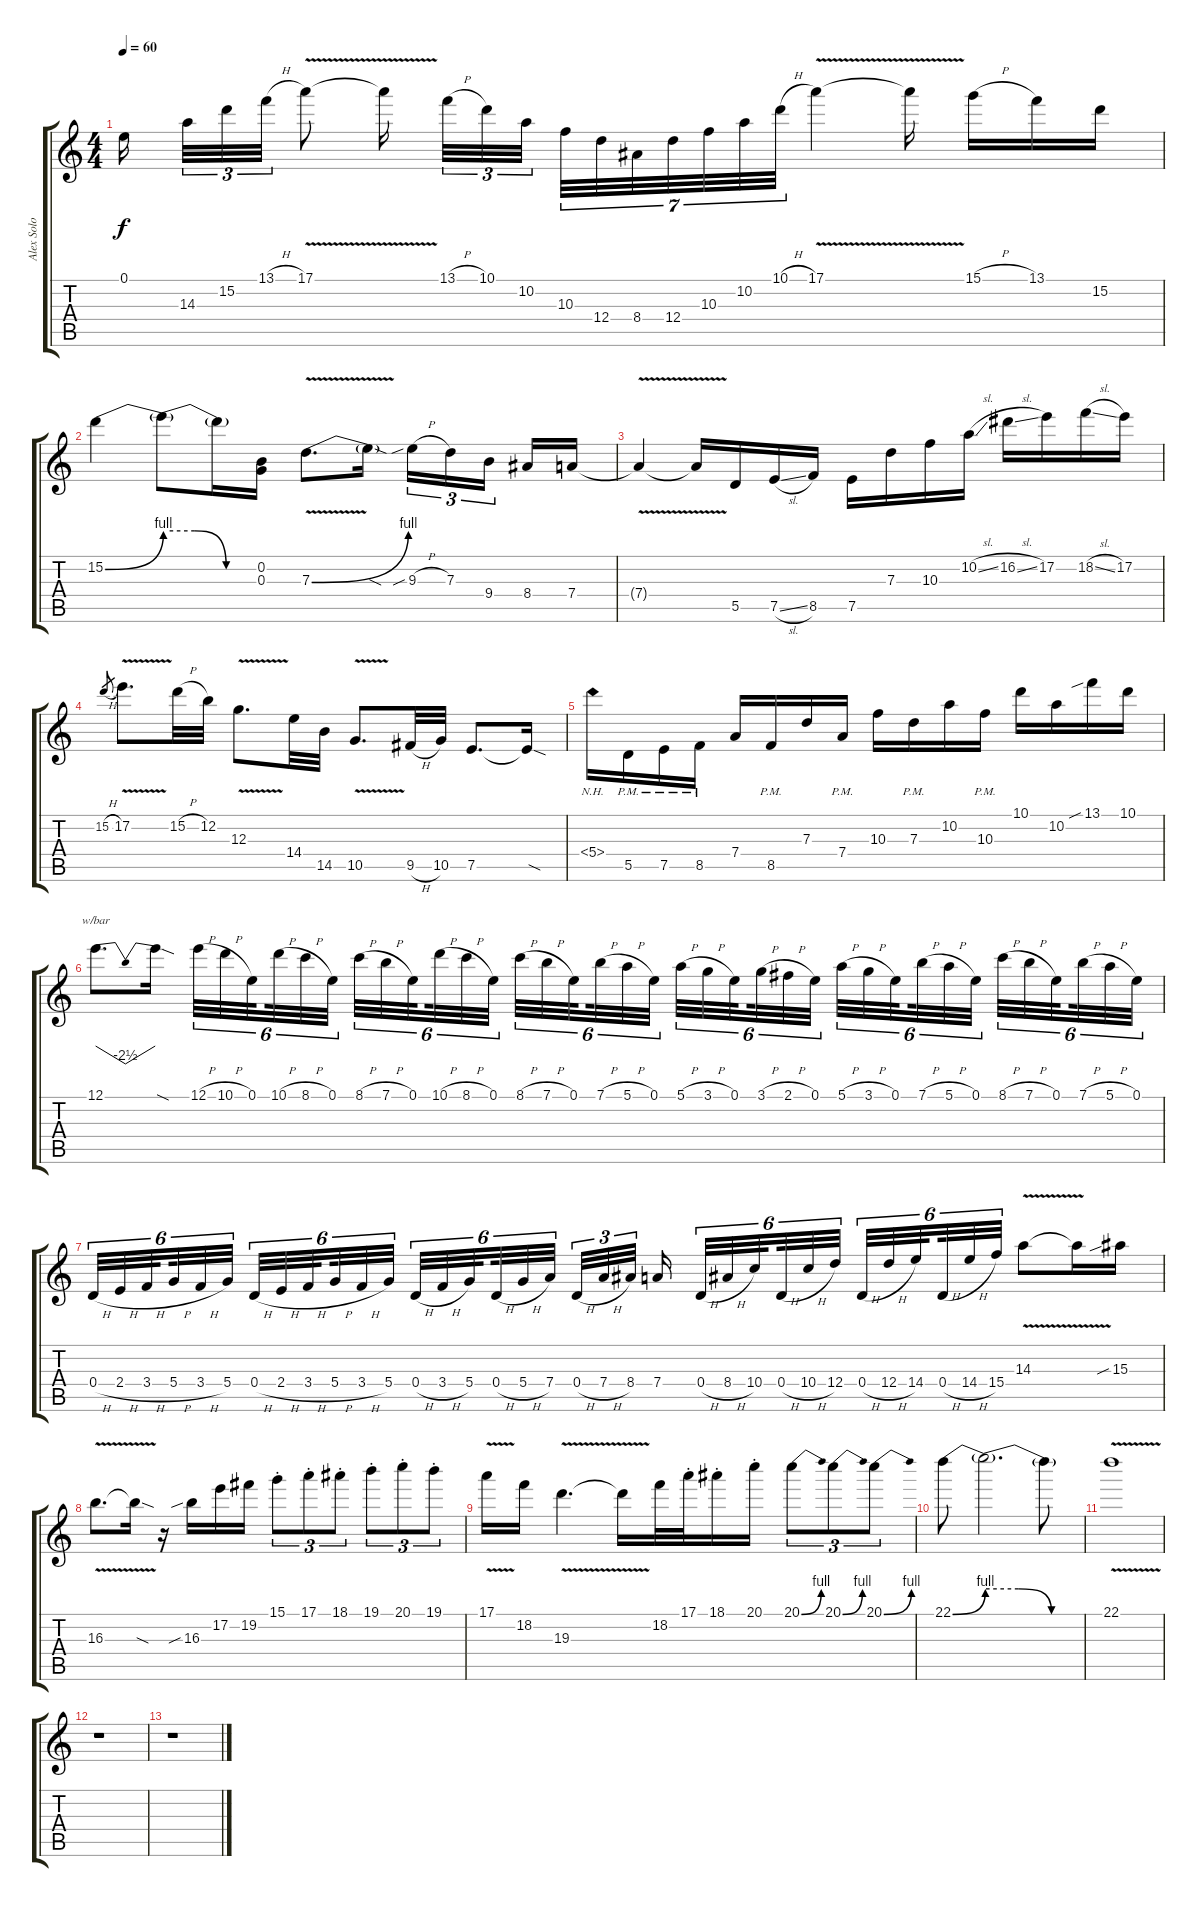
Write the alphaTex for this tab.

\track ("Alex Solo Gtr." "Alex Solo ") {instrument distortionguitar}
\staff {score tabs}
\tuning (E4 B3 G3 D3 A2 E2) {hide}
\ts (4 4)
\tempo 60
\clef g2
\ks c
0.1.16{dy f beam splitsecondary} 14.3.32{tu (3 2)} 15.2.32{tu (3 2)} 13.1{h}.32{tu (3 2)} 17.1{v}.8 17.1{t}.16{beam splitsecondary} 13.1{h}.32{tu (3 2)} 10.1.32{tu (3 2)} 10.2.32{tu (3 2) beam splitsecondary} 10.3.32{tu (7 4)} 12.4.32{tu (7 4)} 8.4.32{tu (7 4)} 12.4.32{tu (7 4)} 10.3.32{tu (7 4)} 10.2.32{tu (7 4)} 10.1{h}.32{tu (7 4)} 17.1{v}.4 17.1{t}.16 15.1{h}.16 13.1.16 15.2.16 |
15.2{be (bend 0 0 60 4)}.4 15.2{be (custom 0 4 20 4 40 0 60 0) t}.8 15.2{t}.16 (0.2 0.3).16 7.3{be (bend 0 0 60 4) v}.8{d} 7.3{sod t}.16 9.3{sib h}.16{tu (3 2)} 7.3.16{tu (3 2)} 9.4.16{tu (3 2) beam splitsecondary} 8.4.16 7.4.16 |
7.4{v t}.4 7.4{v t}.16 5.5.16 7.5{sl}.16 8.5.16 7.5.16 7.3.16 10.3.16 10.2{sl}.16 16.2{sl}.16 17.2.16 18.2{sl}.16 17.2.16 |
15.2{h}.8{gr} 17.2{v}.8{d} 15.2{h}.32 12.2.32 12.3{v}.8{d} 14.4.32 14.5.32 10.5{v}.8{d} 9.5{h}.32 10.5.32 7.5.8{d} 7.5{sod t}.16 |
5.4{nh}.16 5.5{pm}.16 7.5{pm}.16 8.5{pm}.16 7.4.16 8.5{pm}.16 7.3.16 7.4{pm}.16 10.3.16 7.3{pm}.16 10.2.16 10.3{pm}.16 10.1.16 10.2.16 13.1{sib}.16 10.1.16 |
12.1.8{d tbe (dip default 0 0 30 -10 60 0)} 12.1{sod t}.16 12.1{h}.32{tu (6 4)} 10.1{h}.32{tu (6 4)} 0.1.32{tu (6 4) beam splitsecondary} 10.1{h}.32{tu (6 4)} 8.1{h}.32{tu (6 4)} 0.1.32{tu (6 4) beam splitsecondary} 8.1{h}.32{tu (6 4)} 7.1{h}.32{tu (6 4)} 0.1.32{tu (6 4) beam splitsecondary} 10.1{h}.32{tu (6 4)} 8.1{h}.32{tu (6 4)} 0.1.32{tu (6 4)} 8.1{h}.32{tu (6 4)} 7.1{h}.32{tu (6 4)} 0.1.32{tu (6 4) beam splitsecondary} 7.1{h}.32{tu (6 4)} 5.1{h}.32{tu (6 4)} 0.1.32{tu (6 4) beam splitsecondary} 5.1{h}.32{tu (6 4)} 3.1{h}.32{tu (6 4)} 0.1.32{tu (6 4) beam splitsecondary} 3.1{h}.32{tu (6 4)} 2.1{h}.32{tu (6 4)} 0.1.32{tu (6 4)} 5.1{h}.32{tu (6 4)} 3.1{h}.32{tu (6 4)} 0.1.32{tu (6 4) beam splitsecondary} 7.1{h}.32{tu (6 4)} 5.1{h}.32{tu (6 4)} 0.1.32{tu (6 4) beam splitsecondary} 8.1{h}.32{tu (6 4)} 7.1{h}.32{tu (6 4)} 0.1.32{tu (6 4) beam splitsecondary} 7.1{h}.32{tu (6 4)} 5.1{h}.32{tu (6 4)} 0.1.32{tu (6 4)} |
0.4{h}.32{tu (6 4)} 2.4{h}.32{tu (6 4)} 3.4{h}.32{tu (6 4) beam splitsecondary} 5.4{h}.32{tu (6 4)} 3.4{h}.32{tu (6 4)} 5.4.32{tu (6 4) beam splitsecondary} 0.4{h}.32{tu (6 4)} 2.4{h}.32{tu (6 4)} 3.4{h}.32{tu (6 4) beam splitsecondary} 5.4{h}.32{tu (6 4)} 3.4{h}.32{tu (6 4)} 5.4.32{tu (6 4)} 0.4{h}.32{tu (6 4)} 3.4{h}.32{tu (6 4)} 5.4.32{tu (6 4) beam splitsecondary} 0.4{h}.32{tu (6 4)} 5.4{h}.32{tu (6 4)} 7.4.32{tu (6 4) beam splitsecondary} 0.4{h}.32{tu (3 2)} 7.4{h}.32{tu (3 2)} 8.4.32{tu (3 2) beam splitsecondary} 7.4.16 0.4{h}.32{tu (6 4)} 8.4{h}.32{tu (6 4)} 10.4.32{tu (6 4) beam splitsecondary} 0.4{h}.32{tu (6 4)} 10.4{h}.32{tu (6 4)} 12.4.32{tu (6 4) beam splitsecondary} 0.4{h}.32{tu (6 4)} 12.4{h}.32{tu (6 4)} 14.4.32{tu (6 4) beam splitsecondary} 0.4{h}.32{tu (6 4)} 14.4{h}.32{tu (6 4)} 15.4.32{tu (6 4)} 14.3{v}.8 14.3{t}.16 15.3{sib}.16 |
16.3{v}.8{d} 16.3{sod t}.16 r.16 16.3{sib}.16 17.2.16 19.2.16 15.1{st}.8{tu (3 2)} 17.1{st}.8{tu (3 2)} 18.1{st}.8{tu (3 2)} 19.1{st}.8{tu (3 2)} 20.1{st}.8{tu (3 2)} 19.1{st}.8{tu (3 2)} |
17.1{v}.16 18.2.16 19.3{v}.4{d} 19.3{t}.16 18.2.32 17.1{st}.32 18.1{st}.16 20.1{st}.16 20.1{be (bend 0 0 60 4)}.8{tu (3 2)} 20.1{be (bend 0 0 60 4)}.8{tu (3 2)} 20.1{be (bend 0 0 60 4)}.8{tu (3 2)} |
22.1{be (bend 0 0 60 4)}.8 22.1{be (custom 0 4 20 4 40 0 60 0) t}.2{d} 22.1{t}.8 |
22.1{v}.1 |
r.1 |
r.1
